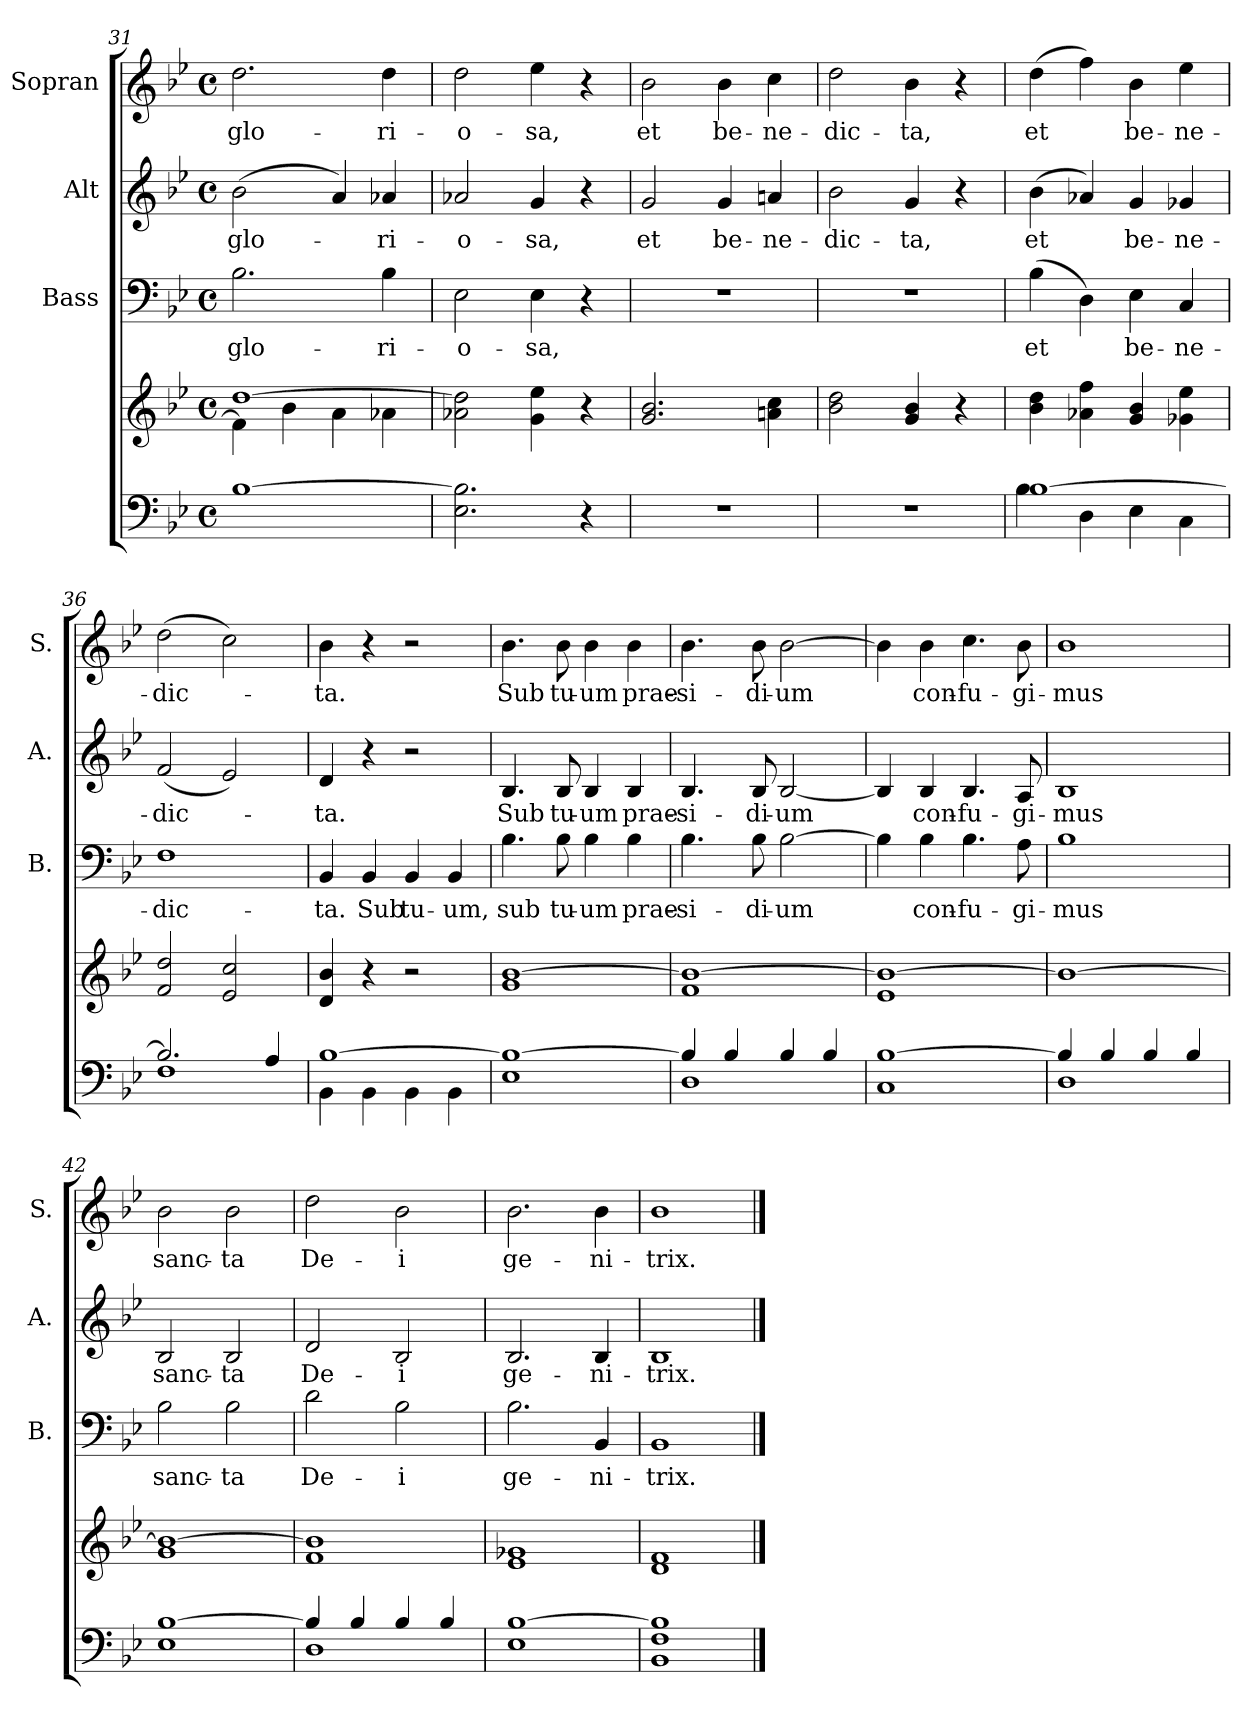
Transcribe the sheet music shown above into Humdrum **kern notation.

**kern	**kern	**kern	**text	**kern	**text	**kern	**text
*part4	*part4	*part3	*part3	*part2	*part2	*part1	*part1
*staff5	*staff4	*staff3	*staff3	*staff2	*staff2	*staff1	*staff1
*	*	*I"Bass	*	*I"Alt	*	*I"Sopran	*
*	*	*I'B.	*	*I'A.	*	*I'S.	*
*clefF4	*clefG2	*clefF4	*	*clefG2	*	*clefG2	*
*k[b-e-]	*k[b-e-]	*k[b-e-]	*	*k[b-e-]	*	*k[b-e-]	*
*B-:	*B-:	*B-:	*	*B-:	*	*B-:	*
*M4/4	*M4/4	*M4/4	*	*M4/4	*	*M4/4	*
*met(c)	*met(c)	*met(c)	*	*met(c)	*	*met(c)	*
=31	=31	=31	=31	=31	=31	=31	=31
*	*^	*	*	*	*	*	*
!	!	!	!	!LO:LY:b	!	!LO:LY:b	!	!LO:LY:b
[1B-	[>1dd	4f\]	2.B-\	glo-	(>2b-\	glo-	2.dd\	glo-
.	.	4b-\	.	.	.	.	.	.
.	.	4a\	.	.	4a/)	.	.	.
!	!	!	!	!LO:LY:b	!	!LO:LY:b	!	!LO:LY:b
.	.	4a-X\	4B-\	-ri-	4a-X/	-ri-	4dd\	-ri-
=32	=32	=32	=32	=32	=32	=32	=32	=32
!	!	!	!	!LO:LY:b	!	!LO:LY:b	!	!LO:LY:b
*	*v	*v	*	*	*	*	*	*
2.E-\ 2.B-\]	2a-X\ 2dd\]	2E-\	-o-	2a-X/	-o-	2dd\	-o-
!	!	!	!LO:LY:b	!	!LO:LY:b	!	!LO:LY:b
.	4g\ 4ee-\	4E-\	-sa,	4g/	-sa,	4ee-\	-sa,
4r	4r	4r	.	4r	.	4r	.
!!LO:PB:g=z
=33	=33	=33	=33	=33	=33	=33	=33
!	!	!	!	!	!LO:LY:b	!	!LO:LY:b
1r	2.g/ 2.b-/	1r	.	2g/	et	2b-\	et
!	!	!	!	!	!LO:LY:b	!	!LO:LY:b
.	.	.	.	4g/	be-	4b-\	be-
!	!	!	!	!	!LO:LY:b	!	!LO:LY:b
.	4an\ 4cc\	.	.	4an/	-ne-	4cc\	-ne-
=34	=34	=34	=34	=34	=34	=34	=34
!	!	!	!	!	!LO:LY:b	!	!LO:LY:b
1r	2b-\ 2dd\	1r	.	2b-\	-dic-	2dd\	-dic-
!	!	!	!	!	!LO:LY:b	!	!LO:LY:b
.	4g/ 4b-/	.	.	4g/	-ta,	4b-\	-ta,
.	4r	.	.	4r	.	4r	.
=35	=35	=35	=35	=35	=35	=35	=35
*^	*	*	*	*	*	*	*
!	!	!	!	!LO:LY:b	!	!LO:LY:b	!	!LO:LY:b
[>1B-	4B-\	4b-\ 4dd\	(>4B-\	et	(>4b-\	et	(>4dd\	et
.	4D\	4a-X\ 4ff\	4D\)	.	4a-X/)	.	4ff\)	.
!	!	!	!	!LO:LY:b	!	!LO:LY:b	!	!LO:LY:b
.	4E-\	4g/ 4b-/	4E-\	be-	4g/	be-	4b-\	be-
!	!	!	!	!LO:LY:b	!	!LO:LY:b	!	!LO:LY:b
.	4C\	4g-X\ 4ee-\	4C/	-ne-	4g-X/	-ne-	4ee-\	-ne-
=36	=36	=36	=36	=36	=36	=36	=36	=36
!	!	!	!	!LO:LY:b	!	!LO:LY:b	!	!LO:LY:b
2.B-/]	1F	2f/ 2dd/	1F	-dic-	(<2f/	-dic-	(>2dd\	-dic-
.	.	2e-/ 2cc/	.	.	2e-/)	.	2cc\)	.
4A/	.	.	.	.	.	.	.	.
=37	=37	=37	=37	=37	=37	=37	=37	=37
!	!	!	!	!LO:LY:b	!	!LO:LY:b	!	!LO:LY:b
[>1B-	4BB-\	4d/ 4b-/	4BB-/	-ta.	4d/	-ta.	4b-\	-ta.
!	!	!	!	!LO:LY:b	!	!	!	!
.	4BB-\	4r	4BB-/	Sub	4r	.	4r	.
!	!	!	!	!LO:LY:b	!	!	!	!
.	4BB-\	2r	4BB-/	tu-	2r	.	2r	.
!	!	!	!	!LO:LY:b	!	!	!	!
.	4BB-\	.	4BB-/	-um,	.	.	.	.
=38	=38	=38	=38	=38	=38	=38	=38	=38
!	!	!	!	!LO:LY:b	!	!LO:LY:b	!	!LO:LY:b
1B-_	1E-	1g [>1b-	4.B-\	sub	4.B-/	Sub	4.b-\	Sub
!	!	!	!	!LO:LY:b	!	!LO:LY:b	!	!LO:LY:b
.	.	.	8B-\	tu-	8B-/	tu-	8b-\	tu-
!	!	!	!	!LO:LY:b	!	!LO:LY:b	!	!LO:LY:b
.	.	.	4B-\	-um	4B-/	-um	4b-\	-um
!	!	!	!	!LO:LY:b	!	!LO:LY:b	!	!LO:LY:b
.	.	.	4B-\	prae-	4B-/	prae-	4b-\	prae-
!!LO:LB:g=z
=39	=39	=39	=39	=39	=39	=39	=39	=39
!	!	!	!	!LO:LY:b	!	!LO:LY:b	!	!LO:LY:b
4B-/]	1D	1f 1b-_	4.B-\	-si-	4.B-/	-si-	4.b-\	-si-
4B-/	.	.	.	.	.	.	.	.
!	!	!	!	!LO:LY:b	!	!LO:LY:b	!	!LO:LY:b
.	.	.	8B-\	-di-	8B-/	-di-	8b-\	-di-
!	!	!	!	!LO:LY:b	!	!LO:LY:b	!	!LO:LY:b
4B-/	.	.	[2B-\	-um	[2B-/	-um	[2b-\	-um
4B-/	.	.	.	.	.	.	.	.
=40	=40	=40	=40	=40	=40	=40	=40	=40
[>1B-	1C	1e- 1b-_	4B-\]	.	4B-/]	.	4b-\]	.
!	!	!	!	!LO:LY:b	!	!LO:LY:b	!	!LO:LY:b
.	.	.	4B-\	con-	4B-/	con-	4b-\	con-
!	!	!	!	!LO:LY:b	!	!LO:LY:b	!	!LO:LY:b
.	.	.	4.B-\	-fu-	4.B-/	-fu-	4.cc\	-fu-
!	!	!	!	!LO:LY:b	!	!LO:LY:b	!	!LO:LY:b
.	.	.	8A\	-gi-	8A/	-gi-	8b-\	-gi-
=41	=41	=41	=41	=41	=41	=41	=41	=41
!	!	!	!	!LO:LY:b	!	!LO:LY:b	!	!LO:LY:b
4B-/]	1D	1b-_	1B-	-mus	1B-	-mus	1b-	-mus
4B-/	.	.	.	.	.	.	.	.
4B-/	.	.	.	.	.	.	.	.
4B-/	.	.	.	.	.	.	.	.
=42	=42	=42	=42	=42	=42	=42	=42	=42
!	!	!	!	!LO:LY:b	!	!LO:LY:b	!	!LO:LY:b
[>1B-	1E-	1g 1b-_	2B-\	sanc-	2B-/	sanc-	2b-\	sanc-
!	!	!	!	!LO:LY:b	!	!LO:LY:b	!	!LO:LY:b
.	.	.	2B-\	-ta	2B-/	-ta	2b-\	-ta
=43	=43	=43	=43	=43	=43	=43	=43	=43
!	!	!	!	!LO:LY:b	!	!LO:LY:b	!	!LO:LY:b
4B-/]	1D	1f 1b-]	2d\	De-	2d/	De-	2dd\	De-
4B-/	.	.	.	.	.	.	.	.
!	!	!	!	!LO:LY:b	!	!LO:LY:b	!	!LO:LY:b
4B-/	.	.	2B-\	-i	2B-/	-i	2b-\	-i
4B-/	.	.	.	.	.	.	.	.
=44	=44	=44	=44	=44	=44	=44	=44	=44
!	!	!	!	!LO:LY:b	!	!LO:LY:b	!	!LO:LY:b
[>1B-	1E-	1e- 1g-X	2.B-\	ge-	2.B-/	ge-	2.b-\	ge-
!	!	!	!	!LO:LY:b	!	!LO:LY:b	!	!LO:LY:b
.	.	.	4BB-/	-ni-	4B-/	-ni-	4b-\	-ni-
=45	=45	=45	=45	=45	=45	=45	=45	=45
!	!	!	!	!LO:LY:b	!	!LO:LY:b	!	!LO:LY:b
1B-]	1BB- 1F	1d 1f	1BB-	-trix.	1B-	-trix.	1b-	-trix.
*v	*v	*	*	*	*	*	*	*
==	==	==	==	==	==	==	==
*-	*-	*-	*-	*-	*-	*-	*-
